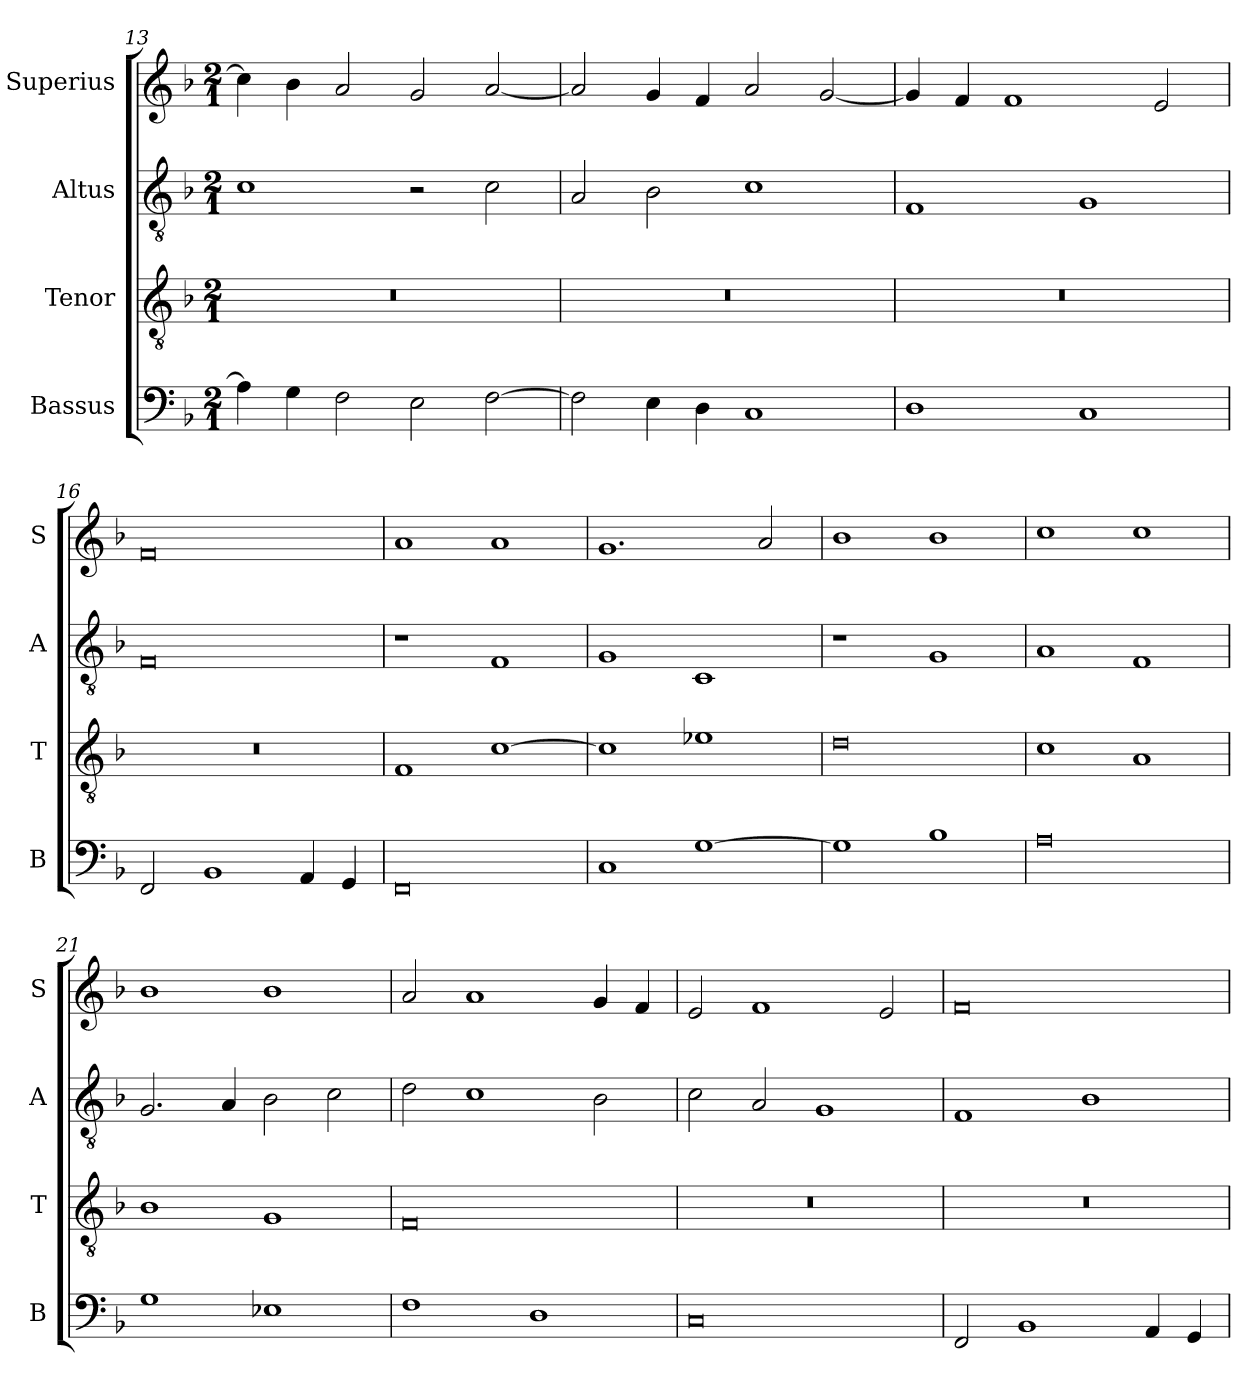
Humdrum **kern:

**kern	**kern	**kern	**kern
*part4	*part3	*part2	*part1
*staff4	*staff3	*staff2	*staff1
*I"Bassus	*I"Tenor	*I"Altus	*I"Superius
*I'B	*I'T	*I'A	*I'S
*clefF4	*clefGv2	*clefGv2	*clefG2
*k[b-]	*k[b-]	*k[b-]	*k[b-]
*M2/1	*M2/1	*M2/1	*M2/1
=13	=13	=13	=13
4A\]	0r	1c	4cc\]
4G\	.	.	4b-\
2F\	.	.	2a/
2E\	.	2r	2g/
[2F\	.	2c\	[2a/
=14	=14	=14	=14
2F\]	0r	2A/	2a/]
4E\	.	2B-\	4g/
4D\	.	.	4f/
1C	.	1c	2a/
.	.	.	[2g/
=15	=15	=15	=15
1D	0r	1F	4g/]
.	.	.	4f/
.	.	.	1f
1C	.	1G	.
.	.	.	2e/
=16	=16	=16	=16
2FF/	0r	0F	0f
1BB-	.	.	.
4AA/	.	.	.
4GG/	.	.	.
=17	=17	=17	=17
0FF	1F	1r	1a
.	[1c	1F	1a
=18	=18	=18	=18
1C	1c]	1G	1.g
[1G	1e-X	1C	.
.	.	.	2a/
=19	=19	=19	=19
1G]	0d	1r	1b-
1B-	.	1G	1b-
=20	=20	=20	=20
0A	1c	1A	1cc
.	1A	1F	1cc
=21	=21	=21	=21
1G	1B-	2.G/	1b-
.	.	4A/	.
1E-X	1G	2B-\	1b-
.	.	2c\	.
=22	=22	=22	=22
1F	0F	2d\	2a/
.	.	1c	1a
1D	.	.	.
.	.	2B-\	4g/
.	.	.	4f/
=23	=23	=23	=23
0C	0r	2c\	2e/
.	.	2A/	1f
.	.	1G	.
.	.	.	2e/
=24	=24	=24	=24
2FF/	0r	1F	0f
1BB-	.	.	.
.	.	1B-	.
4AA/	.	.	.
4GG/	.	.	.
=	=	=	=
*-	*-	*-	*-
